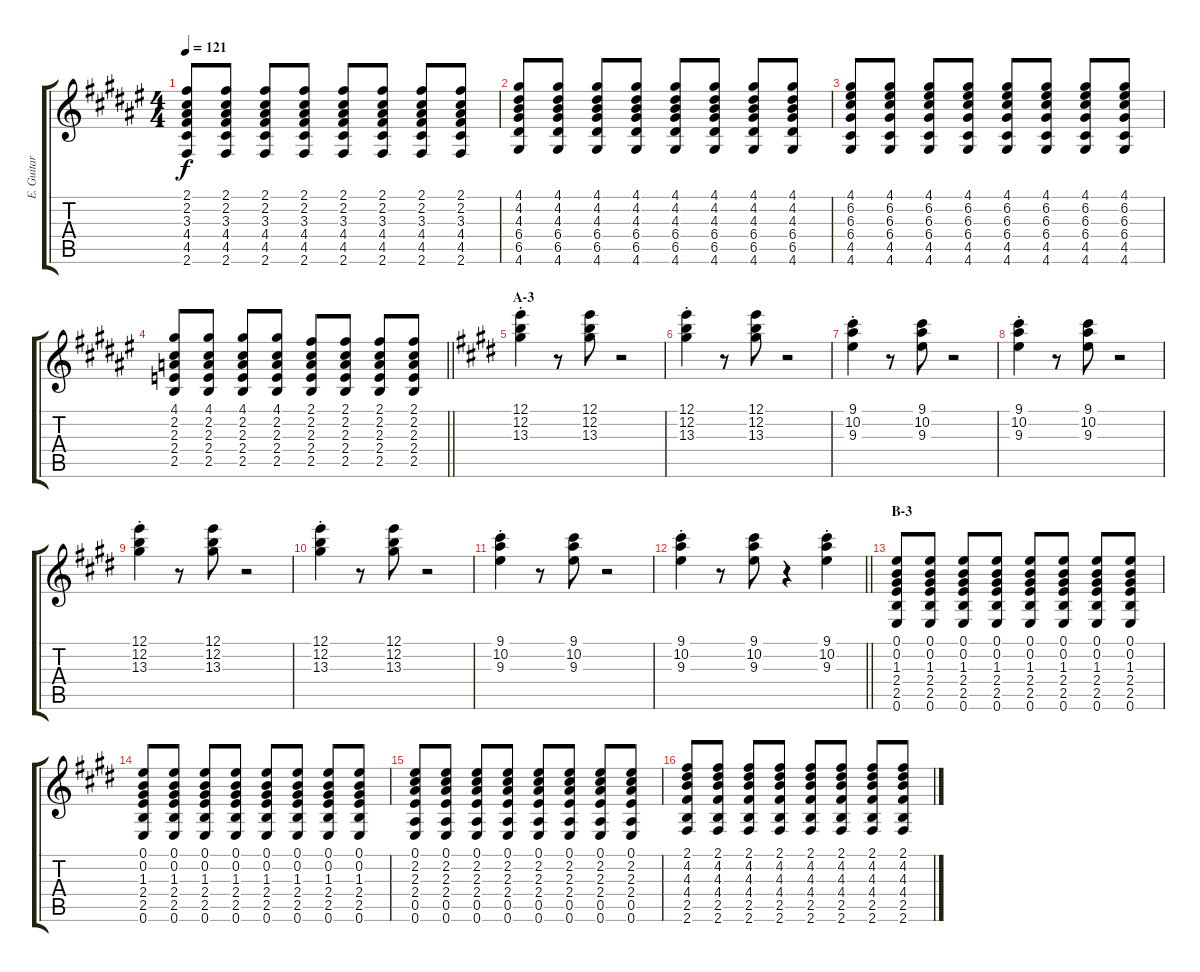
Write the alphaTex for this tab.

\track ("E. Guitar I" "E. Guitar ") {instrument electricguitarclean}
\staff {score tabs}
\tuning (E4 B3 G3 D3 A2 E2) {hide}
\ts (4 4)
\tempo 121
\clef g2
\ks f#
(2.1 2.2 3.3 4.4 4.5 2.6).8{dy f} (2.1 2.2 3.3 4.4 4.5 2.6).8 (2.1 2.2 3.3 4.4 4.5 2.6).8 (2.1 2.2 3.3 4.4 4.5 2.6).8 (2.1 2.2 3.3 4.4 4.5 2.6).8 (2.1 2.2 3.3 4.4 4.5 2.6).8 (2.1 2.2 3.3 4.4 4.5 2.6).8 (2.1 2.2 3.3 4.4 4.5 2.6).8 |
(4.1 4.2 4.3 6.4 6.5 4.6).8 (4.1 4.2 4.3 6.4 6.5 4.6).8 (4.1 4.2 4.3 6.4 6.5 4.6).8 (4.1 4.2 4.3 6.4 6.5 4.6).8 (4.1 4.2 4.3 6.4 6.5 4.6).8 (4.1 4.2 4.3 6.4 6.5 4.6).8 (4.1 4.2 4.3 6.4 6.5 4.6).8 (4.1 4.2 4.3 6.4 6.5 4.6).8 |
(4.1 6.2 6.3 6.4 4.5 4.6).8 (4.1 6.2 6.3 6.4 4.5 4.6).8 (4.1 6.2 6.3 6.4 4.5 4.6).8 (4.1 6.2 6.3 6.4 4.5 4.6).8 (4.1 6.2 6.3 6.4 4.5 4.6).8 (4.1 6.2 6.3 6.4 4.5 4.6).8 (4.1 6.2 6.3 6.4 4.5 4.6).8 (4.1 6.2 6.3 6.4 4.5 4.6).8 |
\barLineRight lightlight
(4.1 2.2 2.3 2.4 2.5).8 (4.1 2.2 2.3 2.4 2.5).8 (4.1 2.2 2.3 2.4 2.5).8 (4.1 2.2 2.3 2.4 2.5).8 (2.1 2.2 2.3 2.4 2.5).8 (2.1 2.2 2.3 2.4 2.5).8 (2.1 2.2 2.3 2.4 2.5).8 (2.1 2.2 2.3 2.4 2.5).8 |
\section ("" "A-3")
\ks e
(12.1{st} 12.2{st} 13.3{st}).4 r.8 (12.1 12.2 13.3).8 r.2 |
(12.1{st} 12.2{st} 13.3{st}).4 r.8 (12.1 12.2 13.3).8 r.2 |
(9.1{st} 10.2{st} 9.3{st}).4 r.8 (9.1 10.2 9.3).8 r.2 |
(9.1{st} 10.2{st} 9.3{st}).4 r.8 (9.1 10.2 9.3).8 r.2 |
(12.1{st} 12.2{st} 13.3{st}).4 r.8 (12.1 12.2 13.3).8 r.2 |
(12.1{st} 12.2{st} 13.3{st}).4 r.8 (12.1 12.2 13.3).8 r.2 |
(9.1{st} 10.2{st} 9.3{st}).4 r.8 (9.1 10.2 9.3).8 r.2 |
\barLineRight lightlight
(9.1{st} 10.2{st} 9.3{st}).4 r.8 (9.1 10.2 9.3).8 r.4 (9.1{st} 10.2{st} 9.3{st}).4 |
\section ("" "B-3")
(0.1 0.2 1.3 2.4 2.5 0.6).8 (0.1 0.2 1.3 2.4 2.5 0.6).8 (0.1 0.2 1.3 2.4 2.5 0.6).8 (0.1 0.2 1.3 2.4 2.5 0.6).8 (0.1 0.2 1.3 2.4 2.5 0.6).8 (0.1 0.2 1.3 2.4 2.5 0.6).8 (0.1 0.2 1.3 2.4 2.5 0.6).8 (0.1 0.2 1.3 2.4 2.5 0.6).8 |
(0.1 0.2 1.3 2.4 2.5 0.6).8 (0.1 0.2 1.3 2.4 2.5 0.6).8 (0.1 0.2 1.3 2.4 2.5 0.6).8 (0.1 0.2 1.3 2.4 2.5 0.6).8 (0.1 0.2 1.3 2.4 2.5 0.6).8 (0.1 0.2 1.3 2.4 2.5 0.6).8 (0.1 0.2 1.3 2.4 2.5 0.6).8 (0.1 0.2 1.3 2.4 2.5 0.6).8 |
(0.1 2.2 2.3 2.4 0.5 0.6).8 (0.1 2.2 2.3 2.4 0.5 0.6).8 (0.1 2.2 2.3 2.4 0.5 0.6).8 (0.1 2.2 2.3 2.4 0.5 0.6).8 (0.1 2.2 2.3 2.4 0.5 0.6).8 (0.1 2.2 2.3 2.4 0.5 0.6).8 (0.1 2.2 2.3 2.4 0.5 0.6).8 (0.1 2.2 2.3 2.4 0.5 0.6).8 |
(2.1 4.2 4.3 4.4 2.5 2.6).8 (2.1 4.2 4.3 4.4 2.5 2.6).8 (2.1 4.2 4.3 4.4 2.5 2.6).8 (2.1 4.2 4.3 4.4 2.5 2.6).8 (2.1 4.2 4.3 4.4 2.5 2.6).8 (2.1 4.2 4.3 4.4 2.5 2.6).8 (2.1 4.2 4.3 4.4 2.5 2.6).8 (2.1 4.2 4.3 4.4 2.5 2.6).8
